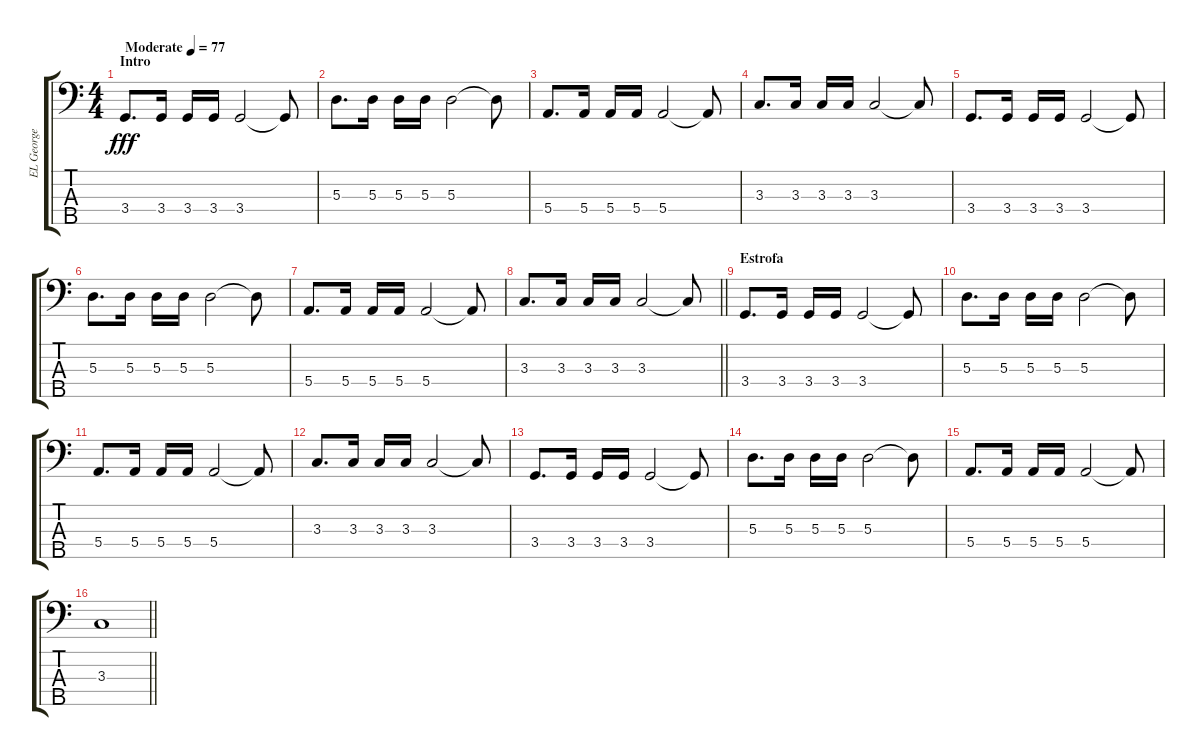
\track ("EL George" "EL George") {instrument electricbassfinger}
\staff {score tabs}
\tuning (G2 D2 A1 E1 B0) {hide}
\ts (4 4)
\section ("" "Intro")
\tempo (77 "Moderate")
\clef f4
\ks c
3.4.8{d dy fff instrument electricbassfinger} 3.4.16 3.4.16 3.4.16 3.4.2 3.4{t}.8 |
5.3.8{d} 5.3.16 5.3.16 5.3.16 5.3.2 5.3{t}.8 |
5.4.8{d} 5.4.16 5.4.16 5.4.16 5.4.2 5.4{t}.8 |
3.3.8{d} 3.3.16 3.3.16 3.3.16 3.3.2 3.3{t}.8 |
3.4.8{d} 3.4.16 3.4.16 3.4.16 3.4.2 3.4{t}.8 |
5.3.8{d} 5.3.16 5.3.16 5.3.16 5.3.2 5.3{t}.8 |
5.4.8{d} 5.4.16 5.4.16 5.4.16 5.4.2 5.4{t}.8 |
\barLineRight lightlight
3.3.8{d} 3.3.16 3.3.16 3.3.16 3.3.2 3.3{t}.8 |
\section ("" "Estrofa")
3.4.8{d} 3.4.16 3.4.16 3.4.16 3.4.2 3.4{t}.8 |
5.3.8{d} 5.3.16 5.3.16 5.3.16 5.3.2 5.3{t}.8 |
5.4.8{d} 5.4.16 5.4.16 5.4.16 5.4.2 5.4{t}.8 |
3.3.8{d} 3.3.16 3.3.16 3.3.16 3.3.2 3.3{t}.8 |
3.4.8{d} 3.4.16 3.4.16 3.4.16 3.4.2 3.4{t}.8 |
5.3.8{d} 5.3.16 5.3.16 5.3.16 5.3.2 5.3{t}.8 |
5.4.8{d} 5.4.16 5.4.16 5.4.16 5.4.2 5.4{t}.8 |
\barLineRight lightlight
3.3.1
